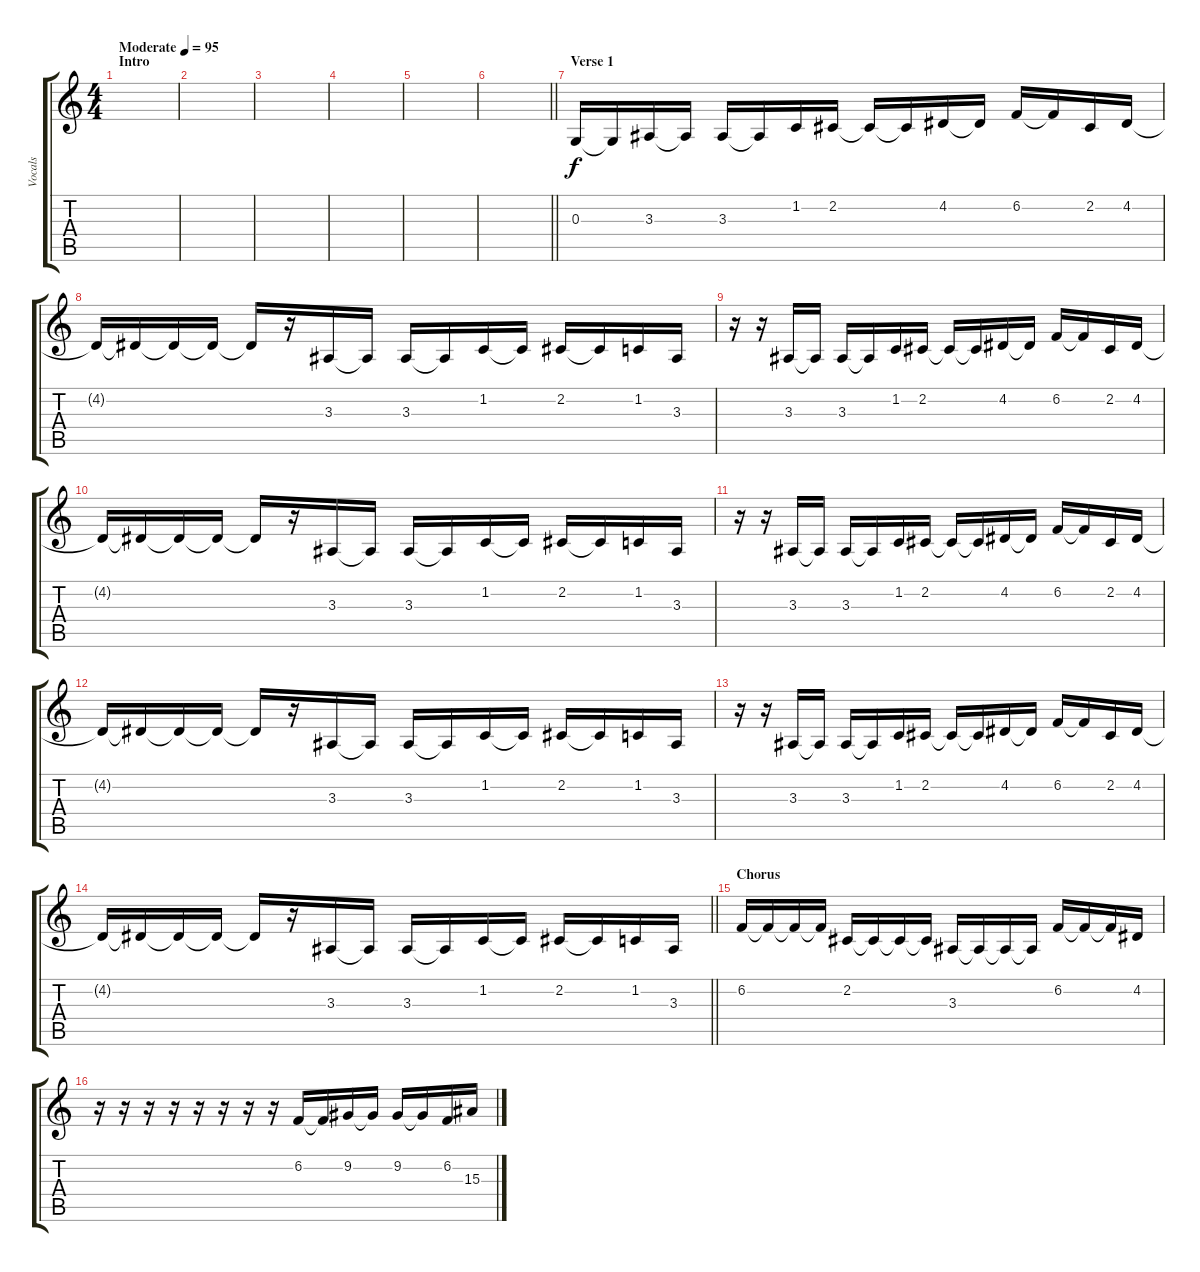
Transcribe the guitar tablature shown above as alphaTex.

\track ("Vocals" "Vocals") {instrument tenorsax}
\staff {score tabs}
\tuning (E4 B3 G3 D3 A2 E2) {hide}
\ts (4 4)
\section ("" "Intro")
\tempo (95 "Moderate")
\clef g2
\ks c
|
|
|
|
|
\barLineRight lightlight
|
\section ("" "Verse 1")
0.3.16 0.3{t}.16 3.3.16 3.3{t}.16 3.3.16 3.3{t}.16 1.2.16 2.2.16 2.2{t}.16 2.2{t}.16 4.2.16 4.2{t}.16 6.2.16 6.2{t}.16 2.2.16 4.2.16 |
4.2{t}.16 4.2{t}.16 4.2{t}.16 4.2{t}.16 4.2{t}.16 r.16 3.3.16 3.3{t}.16 3.3.16 3.3{t}.16 1.2.16 1.2{t}.16 2.2.16 2.2{t}.16 1.2.16 3.3.16 |
r.16 r.16 3.3.16 3.3{t}.16 3.3.16 3.3{t}.16 1.2.16 2.2.16 2.2{t}.16 2.2{t}.16 4.2.16 4.2{t}.16 6.2.16 6.2{t}.16 2.2.16 4.2.16 |
4.2{t}.16 4.2{t}.16 4.2{t}.16 4.2{t}.16 4.2{t}.16 r.16 3.3.16 3.3{t}.16 3.3.16 3.3{t}.16 1.2.16 1.2{t}.16 2.2.16 2.2{t}.16 1.2.16 3.3.16 |
r.16 r.16 3.3.16 3.3{t}.16 3.3.16 3.3{t}.16 1.2.16 2.2.16 2.2{t}.16 2.2{t}.16 4.2.16 4.2{t}.16 6.2.16 6.2{t}.16 2.2.16 4.2.16 |
4.2{t}.16 4.2{t}.16 4.2{t}.16 4.2{t}.16 4.2{t}.16 r.16 3.3.16 3.3{t}.16 3.3.16 3.3{t}.16 1.2.16 1.2{t}.16 2.2.16 2.2{t}.16 1.2.16 3.3.16 |
r.16 r.16 3.3.16 3.3{t}.16 3.3.16 3.3{t}.16 1.2.16 2.2.16 2.2{t}.16 2.2{t}.16 4.2.16 4.2{t}.16 6.2.16 6.2{t}.16 2.2.16 4.2.16 |
\barLineRight lightlight
4.2{t}.16 4.2{t}.16 4.2{t}.16 4.2{t}.16 4.2{t}.16 r.16 3.3.16 3.3{t}.16 3.3.16 3.3{t}.16 1.2.16 1.2{t}.16 2.2.16 2.2{t}.16 1.2.16 3.3.16 |
\section ("" "Chorus")
6.2.16 6.2{t}.16 6.2{t}.16 6.2{t}.16 2.2.16 2.2{t}.16 2.2{t}.16 2.2{t}.16 3.3.16 3.3{t}.16 3.3{t}.16 3.3{t}.16 6.2.16 6.2{t}.16 6.2{t}.16 4.2.16 |
r.16 r.16 r.16 r.16 r.16 r.16 r.16 r.16 6.2.16 6.2{t}.16 9.2.16 9.2{t}.16 9.2.16 9.2{t}.16 6.2.16 15.3.16
